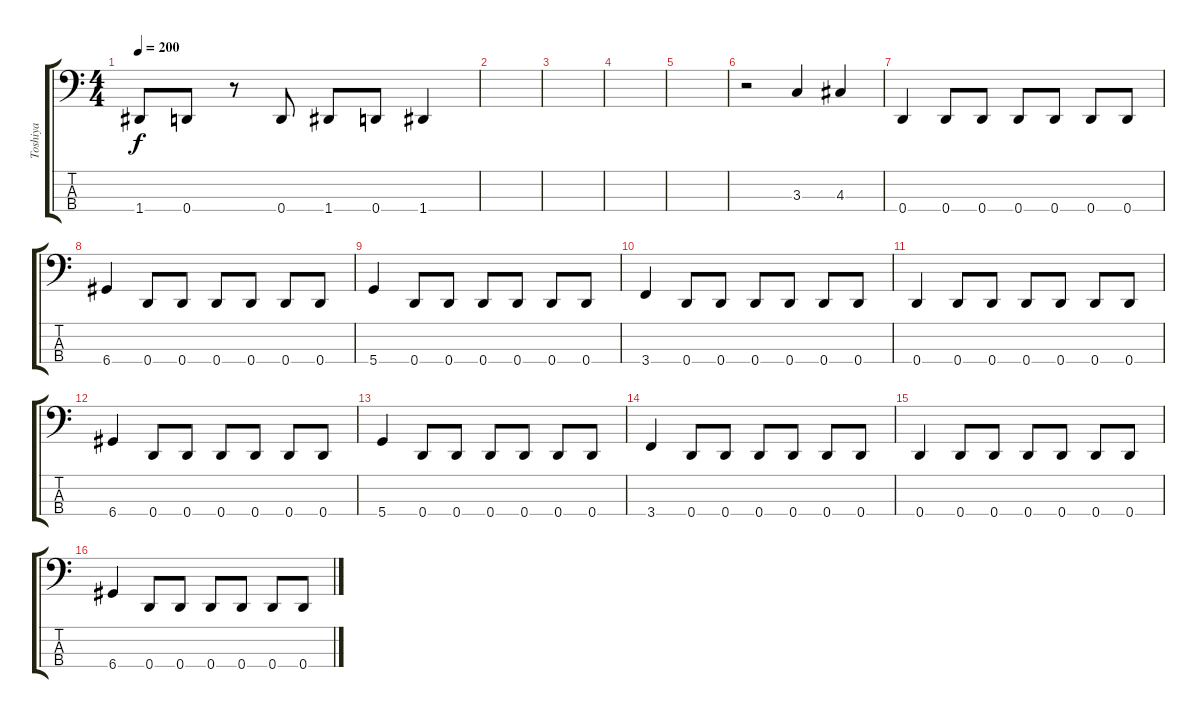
\track ("Toshiya" "Toshiya") {instrument electricbasspick}
\staff {score tabs}
\tuning (G2 D2 A1 D1) {hide}
\ts (4 4)
\tempo 200
\clef f4
\ks c
1.4.8{dy f} 0.4.8 r.8 0.4.8 1.4.8 0.4.8 1.4.4 |
|
|
|
|
r.2 3.3.4 4.3.4 |
0.4.4 0.4.8 0.4.8 0.4.8 0.4.8 0.4.8 0.4.8 |
6.4.4 0.4.8 0.4.8 0.4.8 0.4.8 0.4.8 0.4.8 |
5.4.4 0.4.8 0.4.8 0.4.8 0.4.8 0.4.8 0.4.8 |
3.4.4 0.4.8 0.4.8 0.4.8 0.4.8 0.4.8 0.4.8 |
0.4.4 0.4.8 0.4.8 0.4.8 0.4.8 0.4.8 0.4.8 |
6.4.4 0.4.8 0.4.8 0.4.8 0.4.8 0.4.8 0.4.8 |
5.4.4 0.4.8 0.4.8 0.4.8 0.4.8 0.4.8 0.4.8 |
3.4.4 0.4.8 0.4.8 0.4.8 0.4.8 0.4.8 0.4.8 |
0.4.4 0.4.8 0.4.8 0.4.8 0.4.8 0.4.8 0.4.8 |
6.4.4 0.4.8 0.4.8 0.4.8 0.4.8 0.4.8 0.4.8
